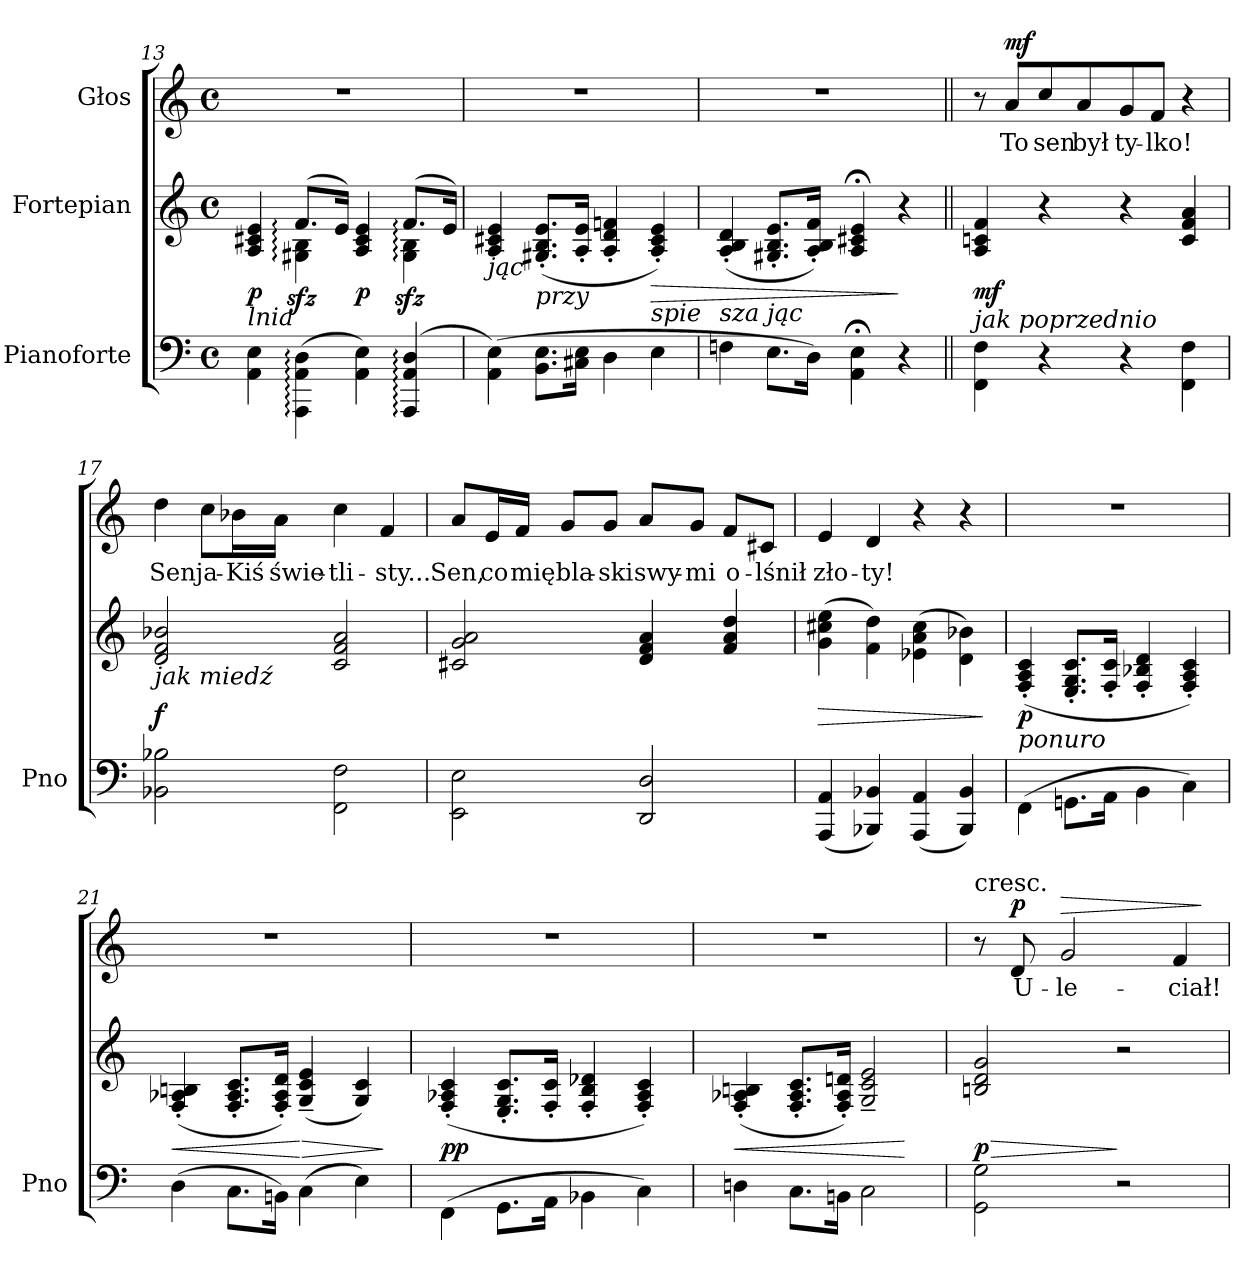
**kern	**kern	**dynam	**kern	**text	**dynam
*part3	*part2	*part2	*part1	*part1	*part1
*staff3	*staff2	*staff2	*staff1	*staff1	*staff1
*I"Pianoforte	*I"Fortepian	*	*I"Głos	*	*
*I'Pno	*	*	*	*	*
*clefF4	*clefG2	*	*clefG2	*	*
*k[]	*k[]	*	*k[]	*	*
*M4/4	*M4/4	*	*M4/4	*	*
*met(c)	*met(c)	*	*met(c)	*	*
=13	=13	=13	=13	=13	=13
*	*^	*	*	*	*
!	!LO:TX:b:i:t=lnia	!	!	!	!	!
4AA\ 4E\	4A/ 4c#X/ 4e/	4ryy	p	1r	.	.
(<4AAA:\ 4AA:\ 4D:\	(8.f:/L	4G#Xzz:\ 4Bzz:\	.	.	.	.
.	16e/Jk)	.	.	.	.	.
4AA\ 4E\)	4A/ 4c#/ 4e/	4ryy	p	.	.	.
(<4AAA:/ 4AA:/ 4D:/	(8.f:/L	4G#zz:\ 4Bzz:\	.	.	.	.
.	16e/Jk)	.	.	.	.	.
*	*v	*v	*	*	*	*
=14	=14	=14	=14	=14	=14
!	!LO:TX:b:i:t=jąc	!	!	!	!
(<4AA\ 4E\)	4A/ 4c#X/ 4e/	.	1r	.	.
!	!LO:TX:b:i:t=przy	!	!	!	!
8.BB\ 8.E\L	(>8.G#X'>/ 8.B'>/ 8.e'>/L	.	.	.	.
16C#X\ 16E\Jk	16A'/ 16e'/Jk	.	.	.	.
4D\	4A'/ 4d'/ 4fn'/	.	.	.	.
!	!LO:TX:b:i:t=spie	!	!	!	!
!	!	!LO:HP:b	!	!	!
4E\	4A'>/ 4c#'>/ 4e'>/)	>	.	.	.
=15	=15	=15	=15	=15	=15
!	!LO:TX:b:i:t=sza	!	!	!	!
4Fn\	(>4A'>/ 4B'>/ 4d'>/	.	1r	.	.
!	!LO:TX:b:i:t=jąc	!	!	!	!
8.E\L	8.G#X'>/ 8.B'>/ 8.e'>/L	.	.	.	.
16D\Jk)	16A'>/ 16B'>/ 16f'>/Jk)	.	.	.	.
4AA;\ 4E;\	4A;</ 4c#X;</ 4e;</	.	.	.	.
4r	4r	]	.	.	.
=16||	=16||	=16||	=16||	=16||	=16||
!	!LO:TX:b:i:t=jak poprzednio	!	!	!	!
4FF\ 4F\	4A/ 4cn/ 4f/	mf	8r	.	.
!	!	!	!	!	!LO:DY:a
.	.	.	8a/L	To	mf
4r	4r	.	8cc/	sen	.
.	.	.	8a/	był	.
4r	4r	.	8g/	ty-	.
.	.	.	8f/J	-lko!	.
4FF\ 4F\	4c/ 4f/ 4a/	.	4r	.	.
=17	=17	=17	=17	=17	=17
!	!LO:TX:b:i:t=jak miedź	!	!	!	!
2BB-X\ 2B-X\	2d/ 2f/ 2b-X/	f	4dd\	Sen	.
.	.	.	8cc\L	ja-	.
.	.	.	16b-X\L	-Kiś	.
.	.	.	16a\JJ	świe-	.
2FF\ 2F\	2c/ 2f/ 2a/	.	4cc\	-tli-	.
.	.	.	4f/	-sty...	.
=18	=18	=18	=18	=18	=18
2EE\ 2E\	2c#X/ 2g/ 2a/	.	8a/L	Sen,	.
.	.	.	16e/L	co	.
.	.	.	16f/JJ	mię	.
.	.	.	8g/L	bla-	.
.	.	.	8g/J	-ski	.
2DD/ 2D/	4d/ 4f/ 4a/	.	8a/L	swy-	.
.	.	.	8g/J	-mi	.
.	4f/ 4a/ 4dd/	.	8f/L	o-	.
.	.	.	8c#X/J	-lśnił	.
=19	=19	=19	=19	=19	=19
!	!	!LO:HP:b	!	!	!
(4AAA/ 4AA/	(4g\ 4cc#X\ 4ee\	>	4e/	zło-	.
4BBB-X/ 4BB-X/)	4f\ 4dd\)	.	4d/	-ty!	.
(4AAA/ 4AA/	(4e-X\ 4a\ 4cc#\	.	4r	.	.
4BBB-/ 4BB-/)	4d\ 4b-X\)	.	4r	.	.
.	.	]	.	.	.
=20	=20	=20	=20	=20	=20
!	!LO:TX:b:i:t=ponuro	!	!	!	!
(4FF\	(>4F'>/ 4A'>/ 4c'>/	p	1r	.	.
8.GGn\L	8.E'>/ 8.G'>/ 8.c'>/L	.	.	.	.
16AA\Jk	16F'>/ 16c'>/Jk	.	.	.	.
4BB\	4F'>/ 4B-X'>/ 4d'>/	.	.	.	.
4C\)	4F'>/ 4A'>/ 4c'>/)	.	.	.	.
=21	=21	=21	=21	=21	=21
!	!	!LO:HP:b	!	!	!
(4D\	(>4F'>/ 4A-X'>/ 4Bn'>/	<	1r	.	.
8.C\L	8.F'>/ 8.A-'>/ 8.c'>/L	.	.	.	.
16BBn\Jk)	16F'>/ 16A-'>/ 16d'>/Jk)	.	.	.	.
!	!	!LO:HP:n=1:b	!	!	!
(4C\	(4G~>/ 4c~>/ 4e~>/	[ >	.	.	.
4E\)	4G/ 4c/)	.	.	.	.
.	.	]	.	.	.
=22	=22	=22	=22	=22	=22
(4FF\	(>4F'>/ 4A-X'>/ 4c'>/	pp	1r	.	.
8.GG\L	8.E'/ 8.G'/ 8.c'/L	.	.	.	.
16AA\Jk	16F'>/ 16c'>/Jk	.	.	.	.
4BB-X\	4F'>/ 4B'>/ 4d-X'>/	.	.	.	.
4C\)	4F'>/ 4A-'>/ 4c'>/)	.	.	.	.
=23	=23	=23	=23	=23	=23
!	!	!LO:HP:b	!	!	!
4Dn\	(>4F'>/ 4A-X'>/ 4Bn'>/	<	1r	.	.
8.C\L	8.F'>/ 8.A-'>/ 8.c'>/L	.	.	.	.
16BBn\Jk	16F'>/ 16A-'>/ 16dn'>/Jk)	.	.	.	.
2C\	2G~>/ 2c~>/ 2e~>/	.	.	.	.
.	.	[	.	.	.
=24	=24	=24	=24	=24	=24
!	!	!	!LO:TX:a:t=cresc.	!	!
!	!	!LO:HP:b	!	!	!
2GG\ 2G\	2Bn/ 2d/ 2g/	> p	8r	.	.
!	!	!	!	!	!LO:DY:a
.	.	.	8d/	U-	p
!	!	!	!	!	!LO:HP:a
.	.	.	2g/	-le-	>
2r	2r	]	.	.	.
.	.	.	4f/	-ciał!	.
.	.	.	.	.	]
=	=	=	=	=	=
*-	*-	*-	*-	*-	*-
